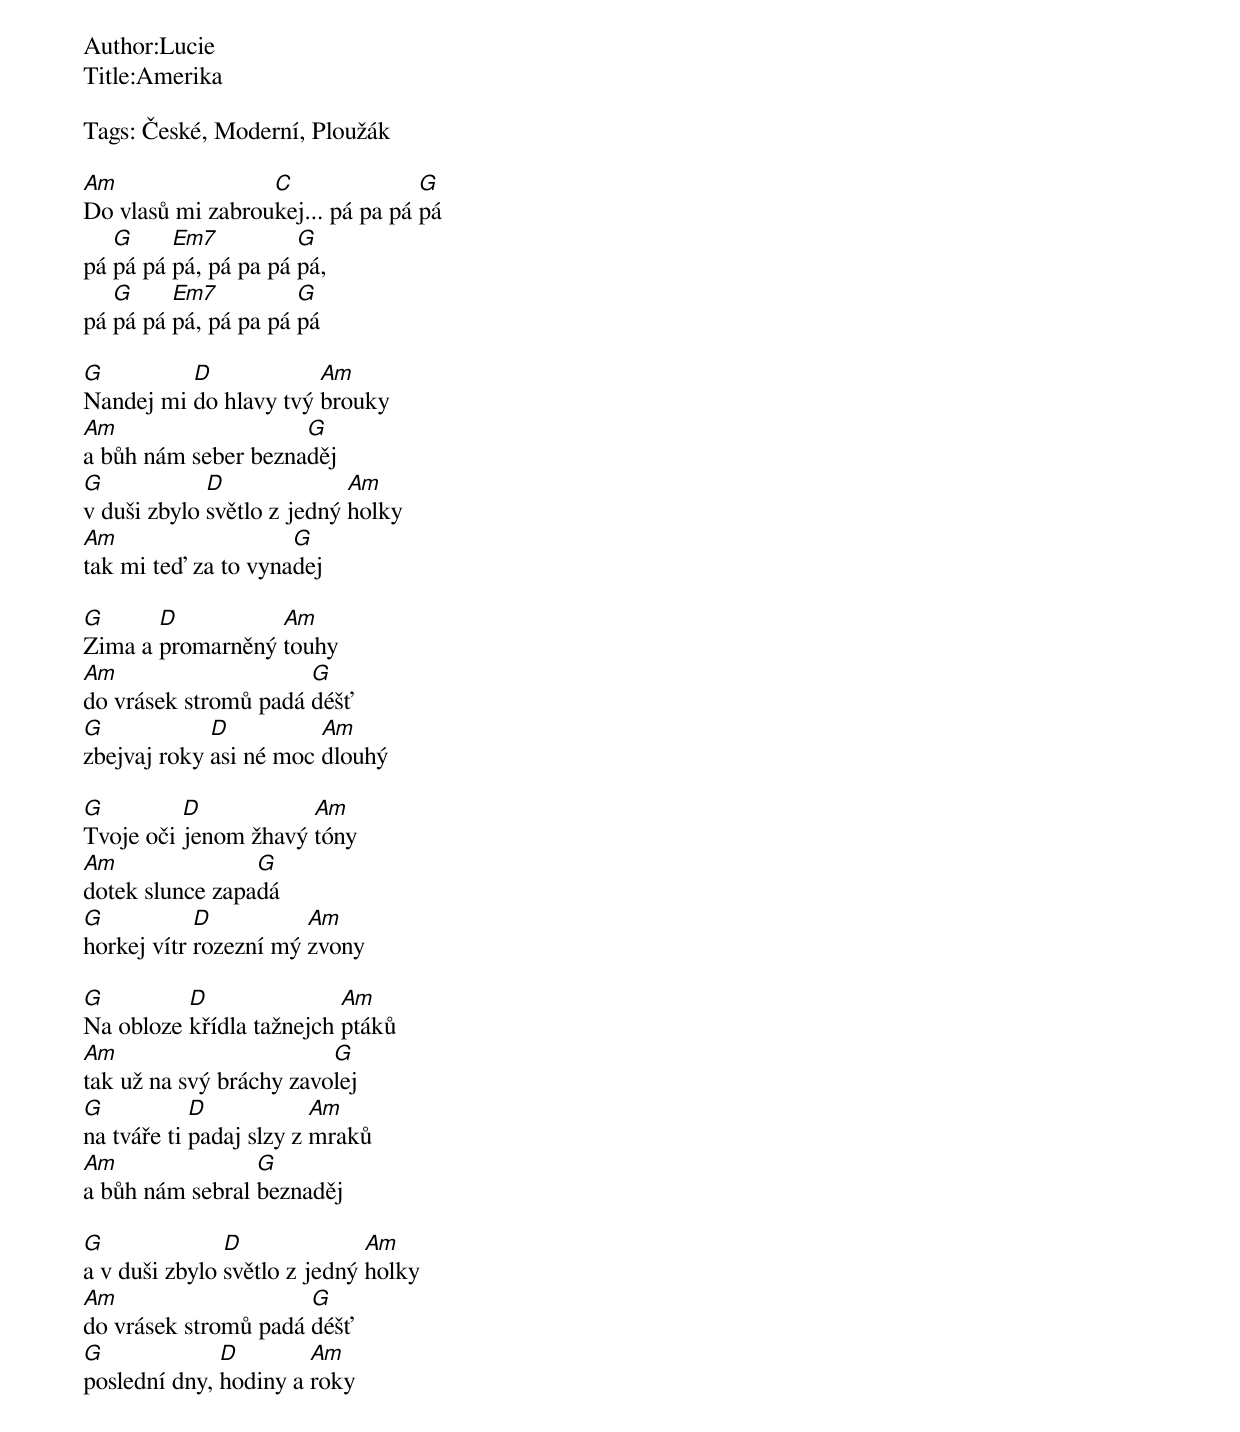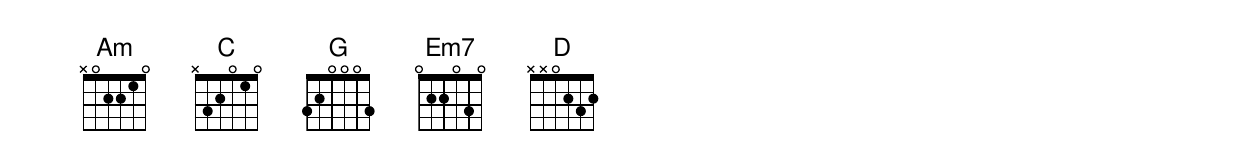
Author:Lucie
Title:Amerika

Tags: České, Moderní, Ploužák

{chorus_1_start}
[Am]Do vlasů mi zabrou[C]kej... pá pa pá [G]pá
pá [G]pá pá [Em7]pá, pá pa pá [G]pá,
pá [G]pá pá [Em7]pá, pá pa pá [G]pá
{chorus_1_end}

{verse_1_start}
[G]Nandej mi [D]do hlavy tvý [Am]brouky
[Am]a bůh nám seber bezna[G]děj
[G]v duši zbylo [D]světlo z jedný [Am]holky
[Am]tak mi teď za to vyna[G]dej
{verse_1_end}

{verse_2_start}
[G]Zima a [D]promarněný [Am]touhy
[Am]do vrásek stromů padá [G]déšť
[G]zbejvaj roky [D]asi né moc [Am]dlouhý
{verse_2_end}

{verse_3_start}
[G]Tvoje oči [D]jenom žhavý [Am]tóny
[Am]dotek slunce zapa[G]dá
[G]horkej vítr [D]rozezní mý [Am]zvony
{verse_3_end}

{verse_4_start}
[G]Na obloze [D]křídla tažnejch [Am]ptáků
[Am]tak už na svý bráchy zavo[G]lej
[G]na tváře ti [D]padaj slzy z [Am]mraků
[Am]a bůh nám sebral [G]beznaděj
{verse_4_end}

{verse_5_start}
[G]a v duši zbylo [D]světlo z jedný [Am]holky
[Am]do vrásek stromů padá [G]déšť
[G]poslední dny, [D]hodiny a [Am]roky
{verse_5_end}

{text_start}
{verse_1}
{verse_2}
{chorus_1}
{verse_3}
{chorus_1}
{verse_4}
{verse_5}
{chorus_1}
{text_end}
